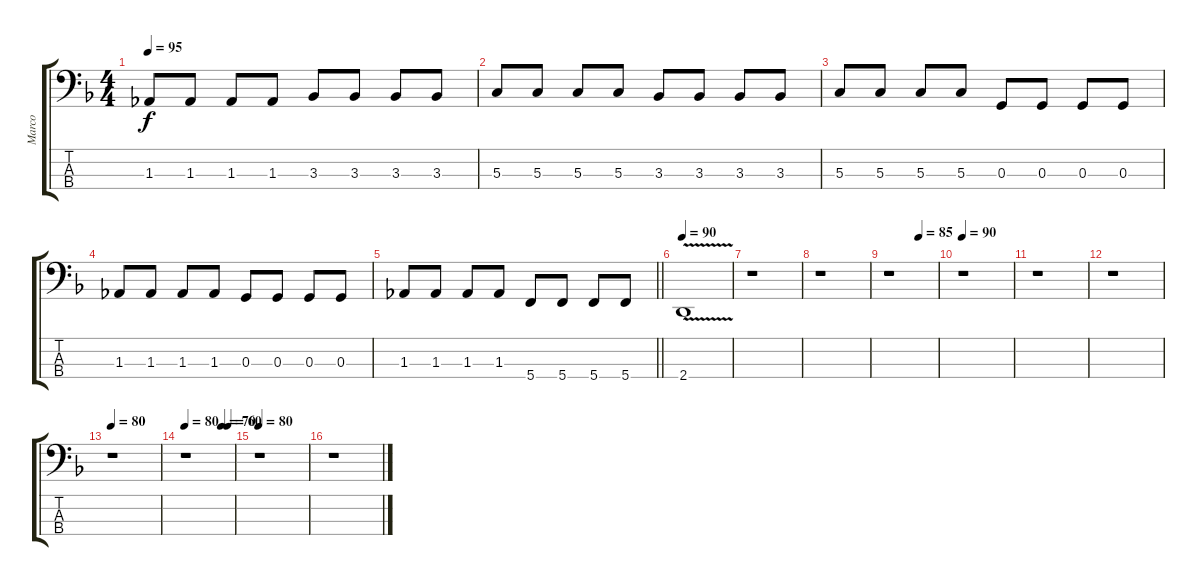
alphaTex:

\track ("Marco" "Marco") {instrument electricbasspick}
\staff {score tabs}
\tuning (F2 C2 G1 C1) {hide}
\ts (4 4)
\tempo 95
\clef f4
\ks f
1.3.8{dy f} 1.3.8 1.3.8 1.3.8 3.3.8 3.3.8 3.3.8 3.3.8 |
5.3.8 5.3.8 5.3.8 5.3.8 3.3.8 3.3.8 3.3.8 3.3.8 |
5.3.8 5.3.8 5.3.8 5.3.8 0.3.8 0.3.8 0.3.8 0.3.8 |
1.3.8 1.3.8 1.3.8 1.3.8 0.3.8 0.3.8 0.3.8 0.3.8 |
\barLineRight lightlight
1.3.8 1.3.8 1.3.8 1.3.8 5.4.8 5.4.8 5.4.8 5.4.8 |
\tempo 90
2.4{v}.1 |
r.1 |
r.1 |
\tempo (85 0.625)
r.1 |
\tempo 90
r.1 |
r.1 |
r.1 |
\tempo 80
r.1 |
\tempo 80
\tempo (60 0.875)
\tempo (70 0.75)
r.1 |
\tempo 80
r.1 |
r.1
